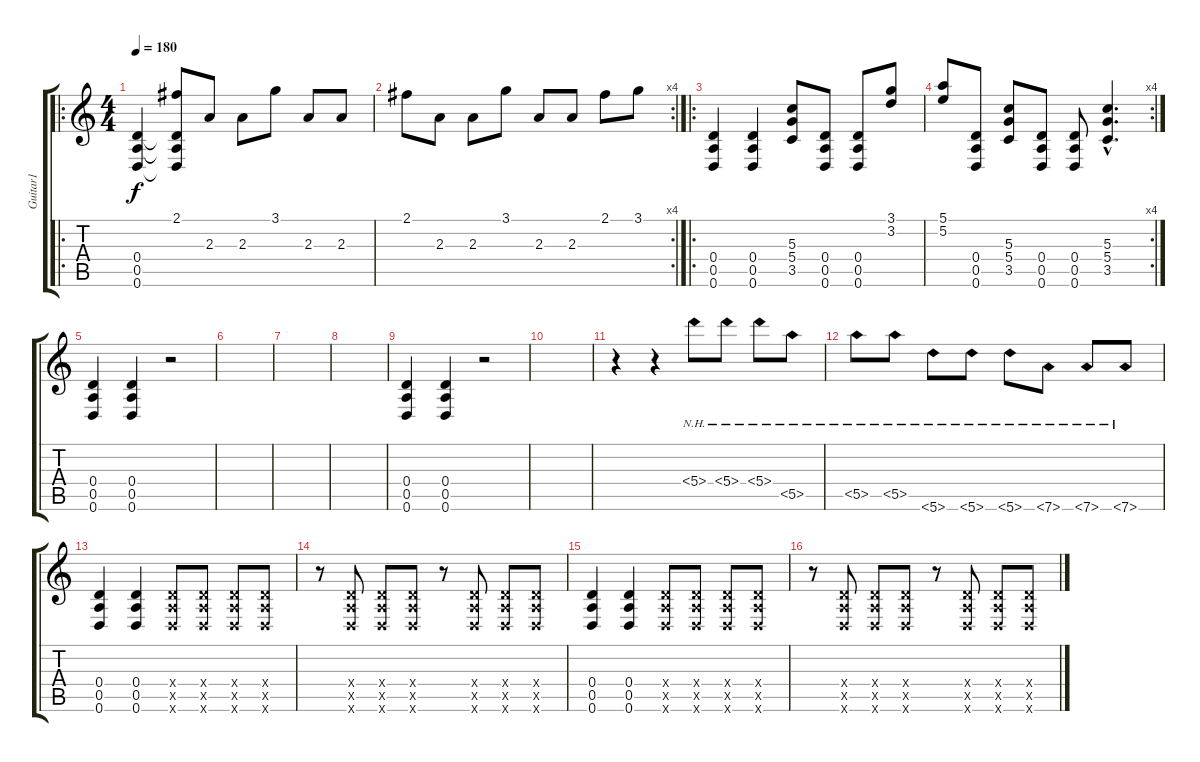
\track ("Guitar1" "Guitar1") {instrument overdrivenguitar}
\staff {score tabs}
\tuning (E4 B3 G3 D3 A2 D2) {hide}
\ro
\ts (4 4)
\tempo 180
\clef g2
\ks c
(0.4 0.5 0.6).4{dy f} (2.1 0.4{t} 0.5{t} 0.6{t}).8 2.3.8 2.3.8 3.1.8 2.3.8 2.3.8 |
\rc 4
2.1.8 2.3.8 2.3.8 3.1.8 2.3.8 2.3.8 2.1.8 3.1.8 |
\ro
(0.4 0.5 0.6).4{instrument overdrivenguitar} (0.4 0.5 0.6).4 (5.3 5.4 3.5).8 (0.4 0.5 0.6).8 (0.4 0.5 0.6).8 (3.1 3.2).8 |
\rc 4
(5.1 5.2).8 (0.4 0.5 0.6).8 (5.3 5.4 3.5).8 (0.4 0.5 0.6).8 (0.4 0.5 0.6).8 (5.3{hac} 5.4{hac} 3.5{hac}).4{d} |
(0.4 0.5 0.6).4 (0.4 0.5 0.6).4 r.2 |
|
|
|
(0.4 0.5 0.6).4 (0.4 0.5 0.6).4 r.2 |
|
r.4 r.4 5.4{nh}.8 5.4{nh}.8 5.4{nh}.8 5.5{nh}.8 |
5.5{nh}.8 5.5{nh}.8 5.6{nh}.8 5.6{nh}.8 5.6{nh}.8 7.6{nh}.8 7.6{nh}.8 7.6{nh}.8 |
(0.4 0.5 0.6).4 (0.4 0.5 0.6).4 (0.4{x} 0.5{x} 0.6{x}).8 (0.4{x} 0.5{x} 0.6{x}).8 (0.4{x} 0.5{x} 0.6{x}).8 (0.4{x} 0.5{x} 0.6{x}).8 |
r.8 (0.4{x} 0.5{x} 0.6{x}).8 (0.4{x} 0.5{x} 0.6{x}).8 (0.4{x} 0.5{x} 0.6{x}).8 r.8 (0.4{x} 0.5{x} 0.6{x}).8 (0.4{x} 0.5{x} 0.6{x}).8 (0.4{x} 0.5{x} 0.6{x}).8 |
(0.4 0.5 0.6).4 (0.4 0.5 0.6).4 (0.4{x} 0.5{x} 0.6{x}).8 (0.4{x} 0.5{x} 0.6{x}).8 (0.4{x} 0.5{x} 0.6{x}).8 (0.4{x} 0.5{x} 0.6{x}).8 |
r.8 (0.4{x} 0.5{x} 0.6{x}).8 (0.4{x} 0.5{x} 0.6{x}).8 (0.4{x} 0.5{x} 0.6{x}).8 r.8 (0.4{x} 0.5{x} 0.6{x}).8 (0.4{x} 0.5{x} 0.6{x}).8 (0.4{x} 0.5{x} 0.6{x}).8
